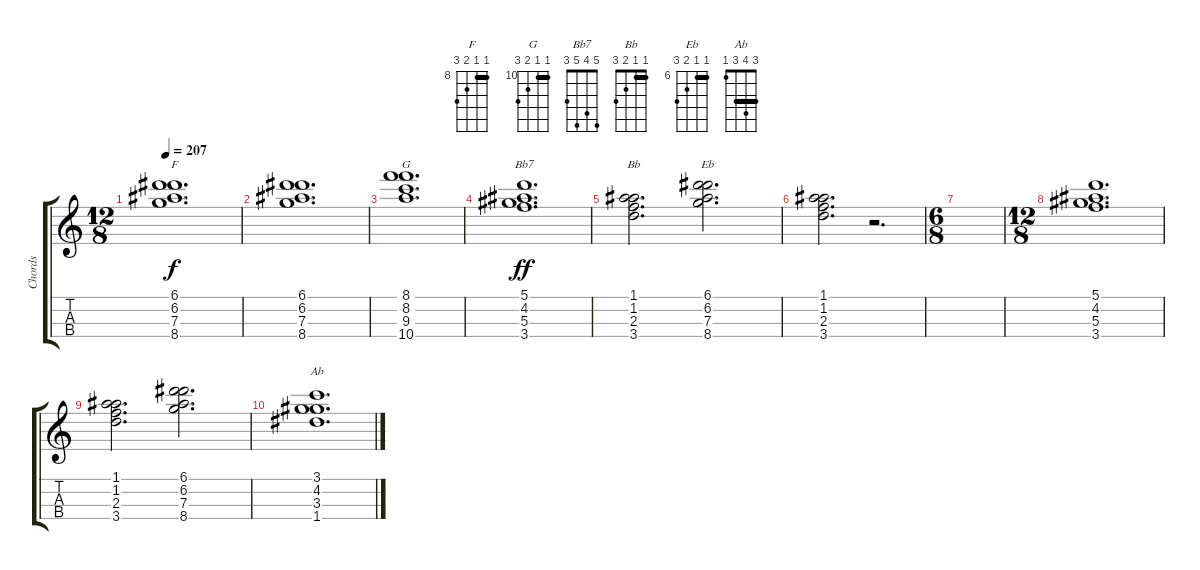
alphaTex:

\track ("Chords" "Chords") {instrument acousticguitarnylon}
\staff {score tabs}
\tuning (A4 E4 C4 G4) {hide}
\chord ("F" 8 8 9 10) {firstfret 8 barre 8}
\chord ("G" 10 10 11 12) {firstfret 10 barre 10}
\chord ("Bb7" 5 4 5 3)
\chord ("Bb" 1 1 2 3) {barre 1}
\chord ("Eb" 6 6 7 8) {firstfret 6 barre 6}
\chord ("Ab" 3 4 3 1) {barre 3}
\ts (12 8)
\tempo 207
\clef g2
\ks c
(6.1 6.2 7.3 8.4).1{d ch "F" dy f} |
(6.1 6.2 7.3 8.4).1{d} |
(8.1 8.2 9.3 10.4).1{d ch "G"} |
(5.1 4.2 5.3 3.4).1{d ch "Bb7" dy ff} |
(1.1 1.2 2.3 3.4).2{d ch "Bb"} (6.1 6.2 7.3 8.4).2{d ch "Eb"} |
(1.1 1.2 2.3 3.4).2{d} r.2{d} |
\ts (6 8)
|
\ts (12 8)
(5.1 4.2 5.3 3.4).1{d} |
(1.1 1.2 2.3 3.4).2{d} (6.1 6.2 7.3 8.4).2{d} |
(3.1 4.2 3.3 1.4).1{d ch "Ab"}
